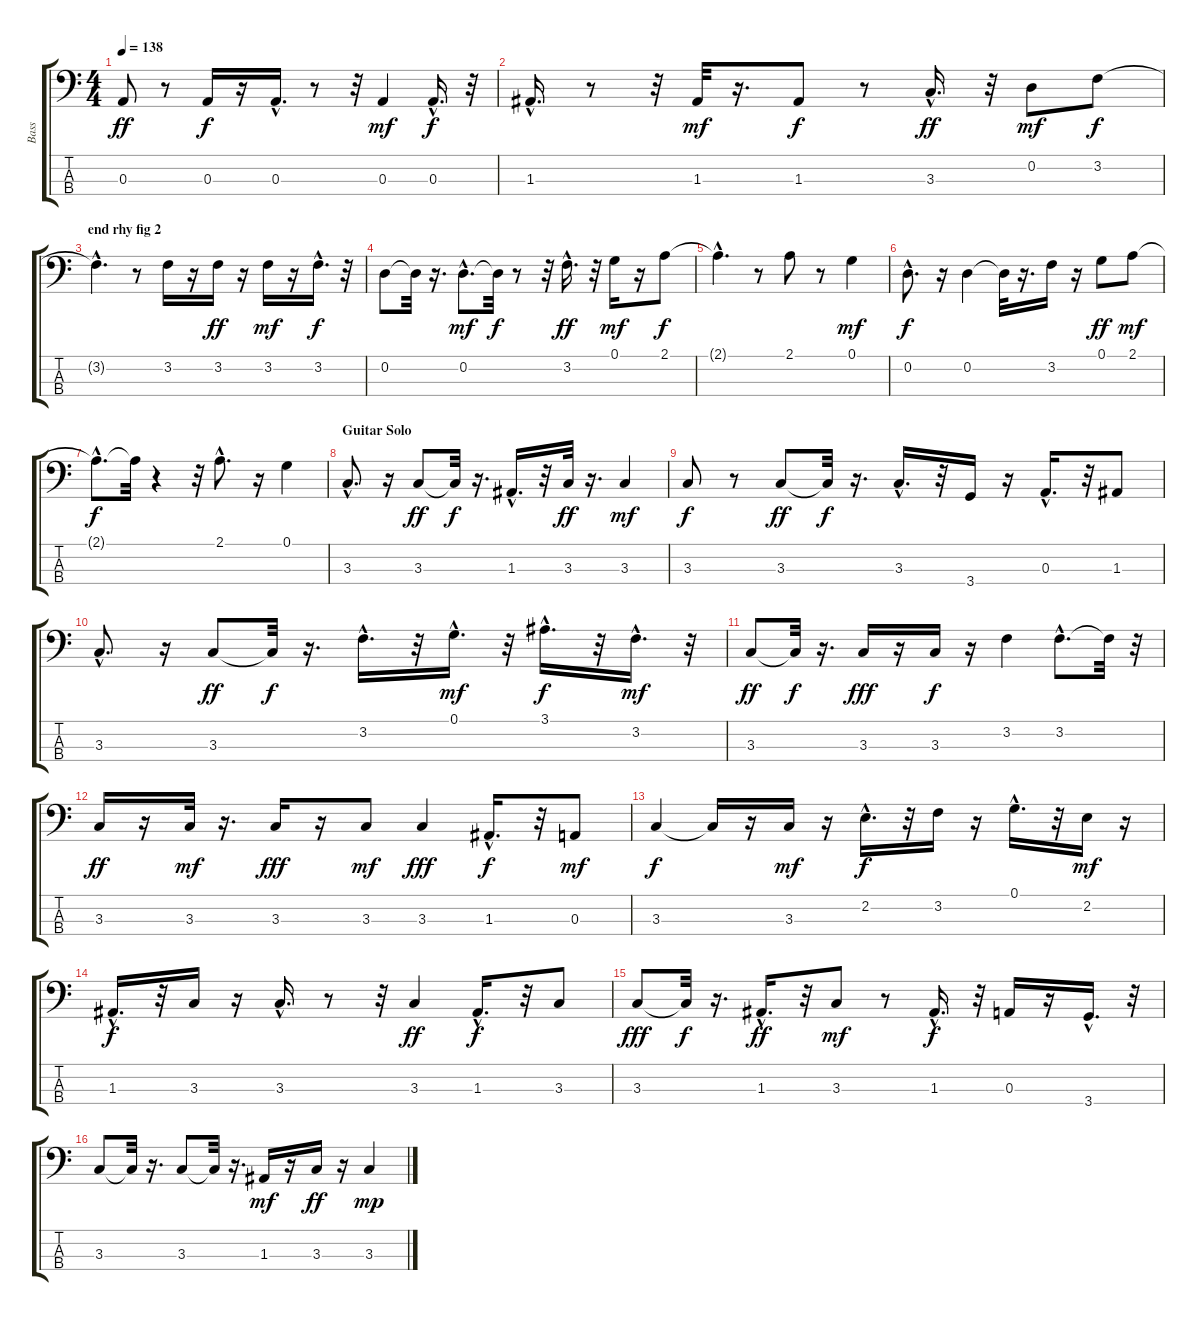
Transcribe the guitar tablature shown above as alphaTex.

\track ("Bass" "Bass") {instrument electricbasspick}
\staff {score tabs}
\tuning (G2 D2 A1 E1) {hide}
\ts (4 4)
\tempo 138
\clef f4
\ks c
0.3.8{dy ff} r.8 0.3.16{dy f} r.16 0.3{hac}.16{d} r.8 r.32 0.3.4{dy mf} 0.3{hac}.16{d dy f} r.32 |
1.3{hac}.16{d} r.8 r.32 1.3.32{dy mf} r.16{d} 1.3.8{dy f} r.8 3.3{hac}.16{d dy ff} r.32 0.2.8{dy mf} 3.2.8{dy f} |
\section ("" "end rhy fig 2")
3.2{hac t}.4{d} r.8 3.2.16 r.16 3.2.16{dy ff} r.16 3.2.16{dy mf} r.16 3.2{hac}.16{d dy f} r.32 |
0.2.8 0.2{t}.32 r.16{d} 0.2{hac}.8{d dy mf} 0.2{t}.32{dy f} r.8 r.32 3.2{hac}.16{d dy ff} r.32 0.1.16{dy mf} r.16 2.1.8{dy f} |
2.1{hac t}.4{d} r.8 2.1.8 r.8 0.1.4{dy mf} |
0.2{hac}.8{d dy f} r.16 0.2.4 0.2{t}.32 r.16{d} 3.2.16 r.16 0.1.8{dy ff} 2.1.8{dy mf} |
2.1{hac t}.8{d dy f} 2.1{t}.32 r.4 r.32 2.1{hac}.8{d} r.16 0.1.4 |
\section ("" "Guitar Solo")
3.3{hac}.8{d} r.16 3.3.8{dy ff} 3.3{t}.32{dy f} r.16{d} 1.3{hac}.16{d} r.32 3.3.32{dy ff} r.16{d} 3.3.4{dy mf} |
3.3.8{dy f} r.8 3.3.8{dy ff} 3.3{t}.32{dy f} r.16{d} 3.3{hac}.16{d} r.32 3.4.16 r.16 0.3{hac}.16{d} r.32 1.3.8 |
3.3{hac}.8{d} r.16 3.3.8{dy ff} 3.3{t}.32{dy f} r.16{d} 3.2{hac}.16{d} r.32 0.1{hac}.16{d dy mf} r.32 3.1{hac}.16{d dy f} r.32 3.2{hac}.16{d dy mf} r.32 |
3.3.8{dy ff} 3.3{t}.32{dy f} r.16{d} 3.3.16{dy fff} r.16 3.3.16{dy f} r.16 3.2.4 3.2{hac}.8{d} 3.2{t}.32 r.32 |
3.3.16{dy ff} r.16 3.3.32{dy mf} r.16{d} 3.3.16{dy fff} r.16 3.3.8{dy mf} 3.3.4{dy fff} 1.3{hac}.16{d dy f} r.32 0.3.8{dy mf} |
3.3.4{dy f} 3.3{t}.16 r.16 3.3.16{dy mf} r.16 2.2{hac}.16{d dy f} r.32 3.2.16 r.16 0.1{hac}.16{d} r.32 2.2.16{dy mf} r.16 |
1.3{hac}.16{d dy f} r.32 3.3.16 r.16 3.3{hac}.16{d} r.8 r.32 3.3.4{dy ff} 1.3{hac}.16{d dy f} r.32 3.3.8 |
3.3.8{dy fff} 3.3{t}.32{dy f} r.16{d} 1.3{hac}.16{d dy ff} r.32 3.3.8{dy mf} r.8 1.3{hac}.16{d dy f} r.32 0.3.16 r.16 3.4{hac}.16{d} r.32 |
3.3.8 3.3{t}.32 r.16{d} 3.3.8 3.3{t}.32 r.16{d} 1.3.16{dy mf} r.16 3.3.16{dy ff} r.16 3.3.4{dy mp}
